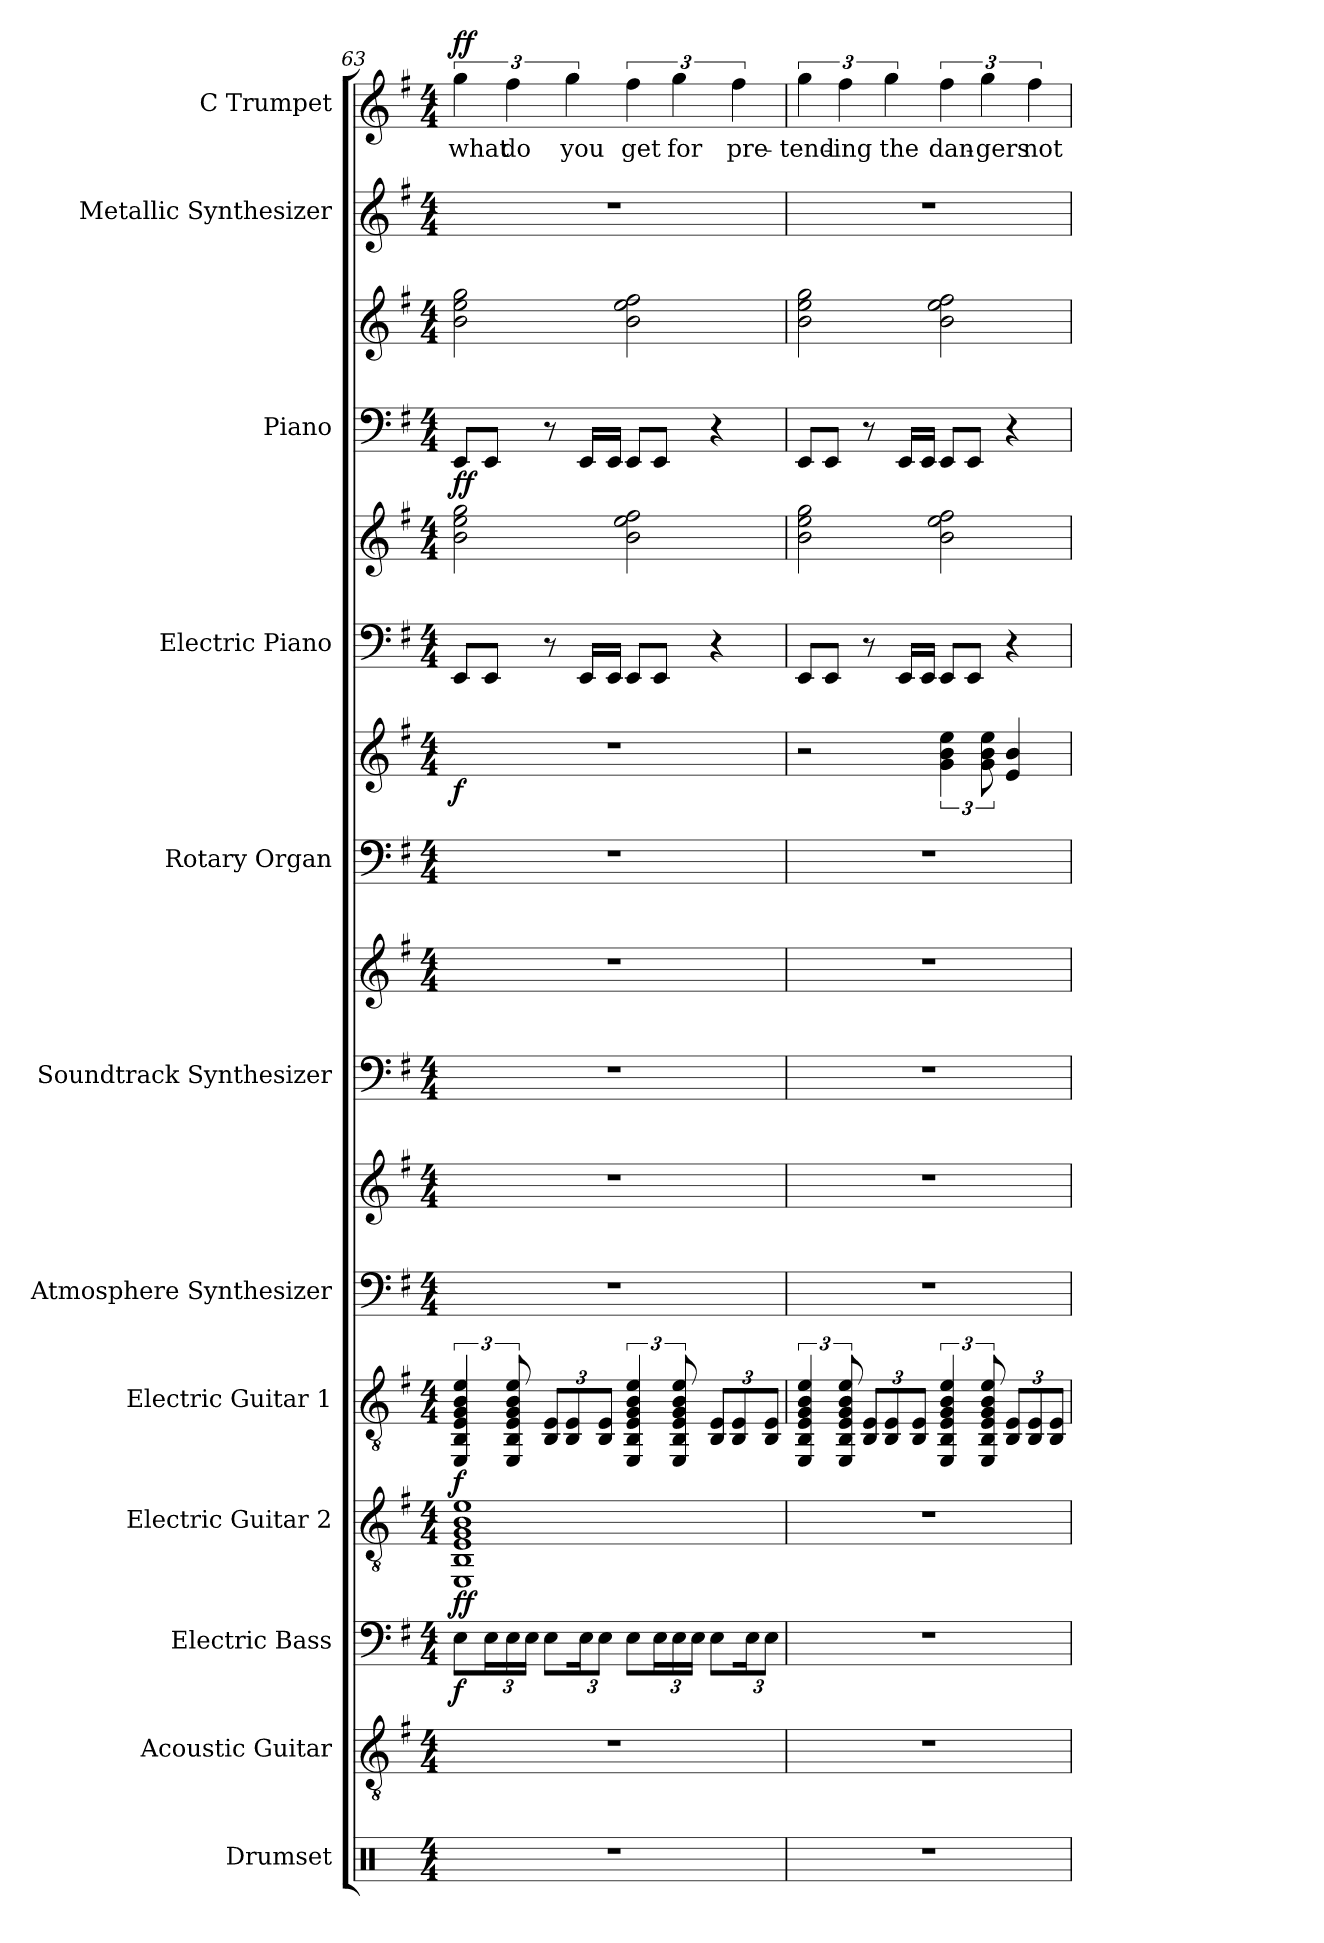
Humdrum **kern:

**kern	**kern	**kern	**dynam	**kern	**dynam	**kern	**dynam	**kern	**kern	**kern	**kern	**kern	**kern	**dynam	**kern	**kern	**kern	**kern	**dynam	**kern	**kern	**text	**dynam
*part12	*part11	*part10	*part10	*part9	*part9	*part8	*part8	*part7	*part7	*part6	*part6	*part5	*part5	*part5	*part4	*part4	*part3	*part3	*part3	*part2	*part1	*part1	*part1
*staff17	*staff16	*staff15	*staff15	*staff14	*staff14	*staff13	*staff13	*staff12	*staff11	*staff10	*staff9	*staff8	*staff7	*staff7/8	*staff6	*staff5	*staff4	*staff3	*staff3/4	*staff2	*staff1	*staff1	*staff1
*I"Drumset	*I"Acoustic Guitar	*I"Electric Bass	*	*I"Electric Guitar 2	*	*I"Electric Guitar 1	*	*I"Atmosphere Synthesizer	*	*I"Soundtrack Synthesizer	*	*I"Rotary Organ	*	*	*I"Electric Piano	*	*I"Piano	*	*	*I"Metallic Synthesizer	*I"C Trumpet	*	*
*I'Drs.	*I'Guit.	*I'El. B.	*	*I'El. Guit. 2	*	*I'El. Guit. 1	*	*I'Synth.	*	*I'Synth.	*	*I'Rot. Org.	*	*	*I'El. Pno.	*	*I'Pno.	*	*	*I'Synth.	*I'C Tpt.	*	*
!!LO:PB:g=z
*clefX	*clefGv2	*clefF4	*	*clefGv2	*	*clefGv2	*	*clefF4	*clefG2	*clefF4	*clefG2	*clefF4	*clefG2	*	*clefF4	*clefG2	*clefF4	*clefG2	*	*clefG2	*clefG2	*	*
*	*	*ITrd7c12	*	*	*	*	*	*	*	*	*	*	*	*	*	*	*	*	*	*	*	*	*
*k[]	*k[f#]	*k[f#]	*	*k[f#]	*	*k[f#]	*	*k[f#]	*k[f#]	*k[f#]	*k[f#]	*k[f#]	*k[f#]	*	*k[f#]	*k[f#]	*k[f#]	*k[f#]	*	*k[f#]	*k[f#]	*	*
*M4/4	*M4/4	*M4/4	*	*M4/4	*	*M4/4	*	*M4/4	*M4/4	*M4/4	*M4/4	*M4/4	*M4/4	*	*M4/4	*M4/4	*M4/4	*M4/4	*	*M4/4	*M4/4	*	*
=63	=63	=63	=63	=63	=63	=63	=63	=63	=63	=63	=63	=63	=63	=63	=63	=63	=63	=63	=63	=63	=63	=63	=63
!	!	!	!LO:DY:b	!	!LO:DY:b	!	!LO:DY:b	!	!	!	!	!	!	!LO:DY:b	!	!	!	!	!LO:DY:b=2	!	!	!	!
!	!	!	!	!	!	!	!	!	!	!	!	!	!	!	!	!	!	!	!LO:DY:n=1:b=2	!	!	!	!LO:DY:b
1r	1r	8EE\L	f	1EE 1BB 1E 1G 1B 1e	ff	6EE/ 6BB/ 6E/ 6G/ 6B/ 6e/	f	1r	1r	1r	1r	1r	1r	f	8EE/L	2b\ 2ee\ 2gg\	8EE/L	2b\ 2ee\ 2gg\	f f	1r	6gg\	what	ff
*	*	*Xbrackettup	*	*	*	*	*	*	*	*	*	*	*	*	*	*	*	*	*	*	*	*	*
.	.	24EE\L	.	.	.	.	.	.	.	.	.	.	.	.	8EE/J	.	8EE/J	.	.	.	.	.	.
.	.	24EE\	.	.	.	12EE/ 12BB/ 12E/ 12G/ 12B/ 12e/	.	.	.	.	.	.	.	.	.	.	.	.	.	.	6ff#\	do	.
.	.	24EE\JJ	.	.	.	.	.	.	.	.	.	.	.	.	.	.	.	.	.	.	.	.	.
*	*	*	*	*	*	*Xbrackettup	*	*	*	*	*	*	*	*	*	*	*	*	*	*	*	*	*
.	.	8EE\L	.	.	.	12BB/ 12E/L	.	.	.	.	.	.	.	.	8r	.	8r	.	.	.	.	.	.
.	.	.	.	.	.	12BB/ 12E/	.	.	.	.	.	.	.	.	.	.	.	.	.	.	6gg\	you	.
.	.	24EE\K	.	.	.	.	.	.	.	.	.	.	.	.	16EE/LL	.	16EE/LL	.	.	.	.	.	.
.	.	12EE\J	.	.	.	12BB/ 12E/J	.	.	.	.	.	.	.	.	.	.	.	.	.	.	.	.	.
.	.	.	.	.	.	.	.	.	.	.	.	.	.	.	16EE/JJ	.	16EE/JJ	.	.	.	.	.	.
*	*	*	*	*	*	*brackettup	*	*	*	*	*	*	*	*	*	*	*	*	*	*	*	*	*
.	.	8EE\L	.	.	.	6EE/ 6BB/ 6E/ 6G/ 6B/ 6e/	.	.	.	.	.	.	.	.	8EE/L	2b\ 2ee\ 2ff#\	8EE/L	2b\ 2ee\ 2ff#\	.	.	6ff#\	get	.
.	.	24EE\L	.	.	.	.	.	.	.	.	.	.	.	.	8EE/J	.	8EE/J	.	.	.	.	.	.
.	.	24EE\	.	.	.	12EE/ 12BB/ 12E/ 12G/ 12B/ 12e/	.	.	.	.	.	.	.	.	.	.	.	.	.	.	6gg\	for	.
.	.	24EE\JJ	.	.	.	.	.	.	.	.	.	.	.	.	.	.	.	.	.	.	.	.	.
*	*	*	*	*	*	*Xbrackettup	*	*	*	*	*	*	*	*	*	*	*	*	*	*	*	*	*
.	.	8EE\L	.	.	.	12BB/ 12E/L	.	.	.	.	.	.	.	.	4r	.	4r	.	.	.	.	.	.
.	.	.	.	.	.	12BB/ 12E/	.	.	.	.	.	.	.	.	.	.	.	.	.	.	6ff#\	pre-	.
.	.	24EE\K	.	.	.	.	.	.	.	.	.	.	.	.	.	.	.	.	.	.	.	.	.
.	.	12EE\J	.	.	.	12BB/ 12E/J	.	.	.	.	.	.	.	.	.	.	.	.	.	.	.	.	.
=64	=64	=64	=64	=64	=64	=64	=64	=64	=64	=64	=64	=64	=64	=64	=64	=64	=64	=64	=64	=64	=64	=64	=64
*	*	*	*	*	*	*brackettup	*	*	*	*	*	*	*	*	*	*	*	*	*	*	*	*	*
1r	1r	1r	.	1r	.	6EE/ 6BB/ 6E/ 6G/ 6B/ 6e/	.	1r	1r	1r	1r	1r	2r	.	8EE/L	2b\ 2ee\ 2gg\	8EE/L	2b\ 2ee\ 2gg\	.	1r	6gg\	-tend-	.
.	.	.	.	.	.	.	.	.	.	.	.	.	.	.	8EE/J	.	8EE/J	.	.	.	.	.	.
.	.	.	.	.	.	12EE/ 12BB/ 12E/ 12G/ 12B/ 12e/	.	.	.	.	.	.	.	.	.	.	.	.	.	.	6ff#\	-ing	.
*	*	*	*	*	*	*Xbrackettup	*	*	*	*	*	*	*	*	*	*	*	*	*	*	*	*	*
.	.	.	.	.	.	12BB/ 12E/L	.	.	.	.	.	.	.	.	8r	.	8r	.	.	.	.	.	.
.	.	.	.	.	.	12BB/ 12E/	.	.	.	.	.	.	.	.	.	.	.	.	.	.	6gg\	the	.
.	.	.	.	.	.	.	.	.	.	.	.	.	.	.	16EE/LL	.	16EE/LL	.	.	.	.	.	.
.	.	.	.	.	.	12BB/ 12E/J	.	.	.	.	.	.	.	.	.	.	.	.	.	.	.	.	.
.	.	.	.	.	.	.	.	.	.	.	.	.	.	.	16EE/JJ	.	16EE/JJ	.	.	.	.	.	.
*	*	*	*	*	*	*brackettup	*	*	*	*	*	*	*	*	*	*	*	*	*	*	*	*	*
.	.	.	.	.	.	6EE/ 6BB/ 6E/ 6G/ 6B/ 6e/	.	.	.	.	.	.	6g\ 6b\ 6ee\	.	8EE/L	2b\ 2ee\ 2ff#\	8EE/L	2b\ 2ee\ 2ff#\	.	.	6ff#\	dan-	.
.	.	.	.	.	.	.	.	.	.	.	.	.	.	.	8EE/J	.	8EE/J	.	.	.	.	.	.
.	.	.	.	.	.	12EE/ 12BB/ 12E/ 12G/ 12B/ 12e/	.	.	.	.	.	.	12g\ 12b\ 12ee\	.	.	.	.	.	.	.	6gg\	-gers	.
*	*	*	*	*	*	*Xbrackettup	*	*	*	*	*	*	*	*	*	*	*	*	*	*	*	*	*
.	.	.	.	.	.	12BB/ 12E/L	.	.	.	.	.	.	4e/ 4b/	.	4r	.	4r	.	.	.	.	.	.
.	.	.	.	.	.	12BB/ 12E/	.	.	.	.	.	.	.	.	.	.	.	.	.	.	6ff#\	not	.
.	.	.	.	.	.	12BB/ 12E/J	.	.	.	.	.	.	.	.	.	.	.	.	.	.	.	.	.
=	=	=	=	=	=	=	=	=	=	=	=	=	=	=	=	=	=	=	=	=	=	=	=
*-	*-	*-	*-	*-	*-	*-	*-	*-	*-	*-	*-	*-	*-	*-	*-	*-	*-	*-	*-	*-	*-	*-	*-
